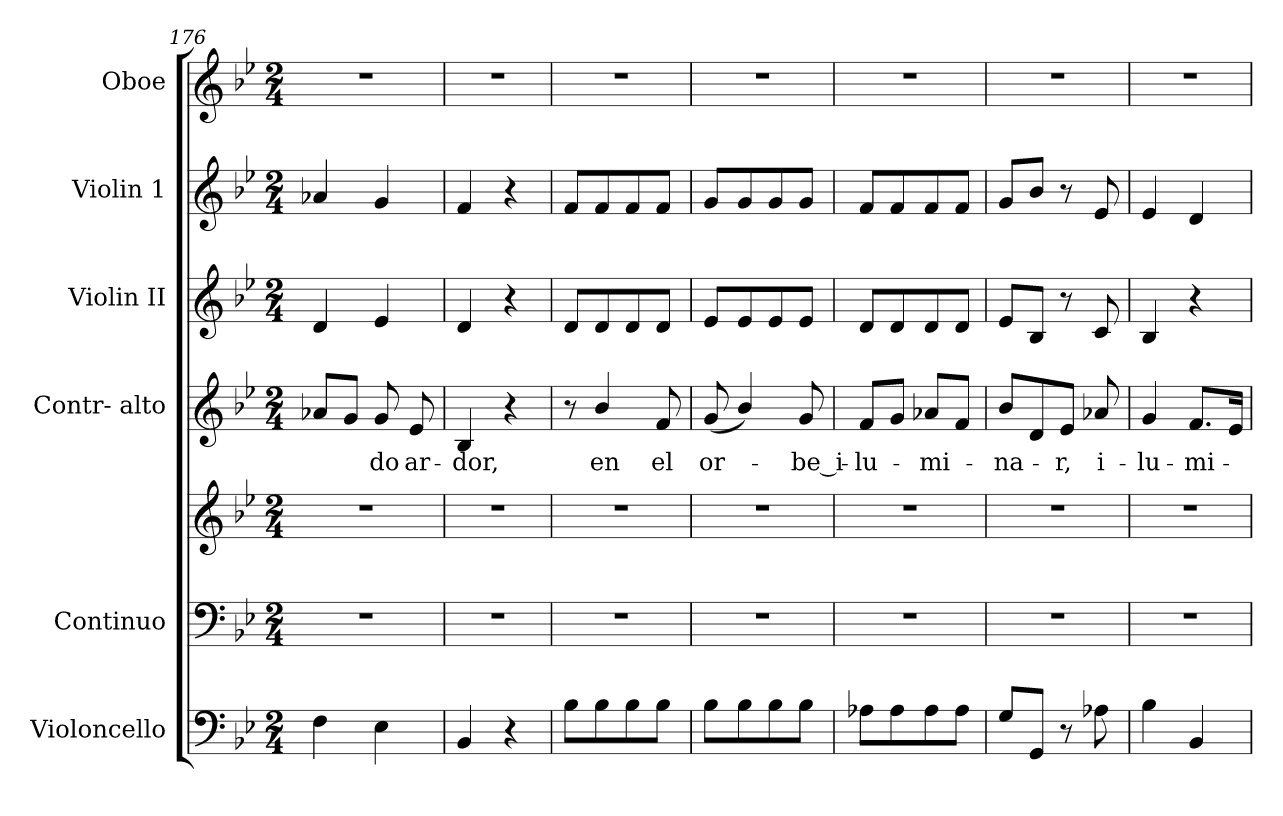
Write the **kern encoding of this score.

**kern	**kern	**kern	**kern	**text	**kern	**kern	**kern
*part6	*part5	*part5	*part4	*part4	*part3	*part2	*part1
*staff7	*staff6	*staff5	*staff4	*staff4	*staff3	*staff2	*staff1
*I"Violoncello	*I"Continuo	*	*I"Contr- alto	*	*I"Violin II	*I"Violin 1	*I"Oboe
*I'Violón	*I'Cont.	*	*I'A.	*	*I'Vln. II	*I'Vln. 1	*I'Ob.
*clefF4	*clefF4	*clefG2	*clefG2	*	*clefG2	*clefG2	*clefG2
*k[b-e-]	*k[b-e-]	*k[b-e-]	*k[b-e-]	*	*k[b-e-]	*k[b-e-]	*k[b-e-]
*B-:	*B-:	*B-:	*B-:	*	*B-:	*B-:	*B-:
*M2/4	*M2/4	*M2/4	*M2/4	*	*M2/4	*M2/4	*M2/4
=176	=176	=176	=176	=176	=176	=176	=176
!	!LO:N:vis=1	!LO:N:vis=1	!	!	!	!	!LO:N:vis=1
4Fi\	2r	2r	8a-Xi/L	.	4di/	4a-Xi/	2r
.	.	.	8gi/J	.	.	.	.
!	!	!	!	!LO:LY:b:color=#000000	!	!	!
4E-i\	.	.	8gi/	-do	4e-i/	4gi/	.
!	!	!	!	!LO:LY:b:color=#000000	!	!	!
.	.	.	8e-i/	ar-	.	.	.
=177	=177	=177	=177	=177	=177	=177	=177
!	!LO:N:vis=1	!LO:N:vis=1	!	!	!	!	!
!	!	!	!	!LO:LY:b:color=#000000	!	!	!LO:N:vis=1
4BB-i/	2r	2r	4B-i/	-dor,	4di/	4fi/	2r
4r	.	.	4r	.	4r	4r	.
!!LO:LB:g=z
=178	=178	=178	=178	=178	=178	=178	=178
!	!LO:N:vis=1	!LO:N:vis=1	!	!	!	!	!LO:N:vis=1
8B-i\L	2r	2r	8r	.	8di/L	8fi/L	2r
!	!	!	!	!LO:LY:b:color=#000000	!	!	!
8B-i\	.	.	4b-i/	en	8di/	8fi/	.
8B-i\	.	.	.	.	8di/	8fi/	.
!	!	!	!	!LO:LY:b:color=#000000	!	!	!
8B-i\J	.	.	8fi/	el	8di/J	8fi/J	.
=179	=179	=179	=179	=179	=179	=179	=179
!	!LO:N:vis=1	!LO:N:vis=1	!	!	!	!	!
!	!	!	!	!LO:LY:b:color=#000000	!	!	!LO:N:vis=1
8B-i\L	2r	2r	(8gi/	or-	8e-i/L	8gi/L	2r
8B-i\	.	.	4b-i/)	.	8e-i/	8gi/	.
8B-i\	.	.	.	.	8e-i/	8gi/	.
!	!	!	!	!LO:LY:b:color=#000000	!	!	!
8B-i\J	.	.	8gi/	-be_i-	8e-i/J	8gi/J	.
=180	=180	=180	=180	=180	=180	=180	=180
!	!LO:N:vis=1	!LO:N:vis=1	!	!	!	!	!
!	!	!	!	!LO:LY:b:color=#000000	!	!	!LO:N:vis=1
8A-Xi\L	2r	2r	8fi/L	-lu-	8di/L	8fi/L	2r
8A-i\	.	.	8gi/J	.	8di/	8fi/	.
!	!	!	!	!LO:LY:b:color=#000000	!	!	!
8A-i\	.	.	8a-Xi/L	-mi-	8di/	8fi/	.
8A-i\J	.	.	8fi/J	.	8di/J	8fi/J	.
=181	=181	=181	=181	=181	=181	=181	=181
!	!LO:N:vis=1	!LO:N:vis=1	!	!	!	!	!
!	!	!	!	!LO:LY:b:color=#000000	!	!	!LO:N:vis=1
8Gi/L	2r	2r	8b-i/L	-na-	8e-i/L	8gi/L	2r
8GGi/J	.	.	8di/	.	8B-i/J	8b-i/J	.
!	!	!	!	!LO:LY:b:color=#000000	!	!	!
8r	.	.	8e-i/J	-r,	8r	8r	.
!	!	!	!	!LO:LY:b:color=#000000	!	!	!
8A-Xi\	.	.	8a-Xi/	i-	8ci/	8e-i/	.
=182	=182	=182	=182	=182	=182	=182	=182
!	!LO:N:vis=1	!LO:N:vis=1	!	!	!	!	!
!	!	!	!	!LO:LY:b:color=#000000	!	!	!LO:N:vis=1
4B-i\	2r	2r	4gi/	-lu-	4B-i/	4e-i/	2r
!	!	!	!	!LO:LY:b:color=#000000	!	!	!
4BB-i/	.	.	8.fi/L	-mi-	4r	4di/	.
.	.	.	16e-i/Jk	.	.	.	.
=	=	=	=	=	=	=	=
*-	*-	*-	*-	*-	*-	*-	*-
